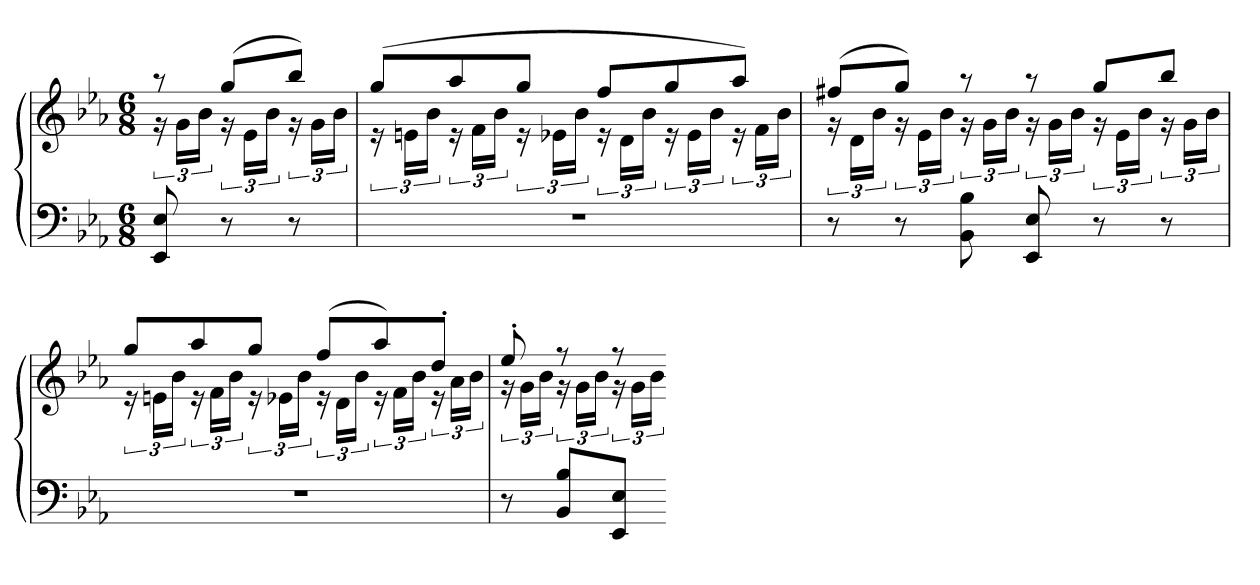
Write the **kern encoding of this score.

**kern	**kern
*part1	*part1
*staff2	*staff1
*clefF4	*clefG2
*k[b-e-a-]	*k[b-e-a-]
*M6/8	*M6/8
=	=
*	*^
8EE- 8E-	8r	24r
.	.	24gLL
.	.	24b-JJ
8r	(8ggL	24r
.	.	24e-LL
.	.	24b-JJ
8r	8bb-J)	24r
.	.	24gLL
.	.	24b-JJ
=	=	=
2.r	(8ggL	24r
.	.	24enLL
.	.	24b-JJ
.	8aa-	24r
.	.	24fLL
.	.	24b-JJ
.	8ggJ	24r
.	.	24e-XLL
.	.	24b-JJ
.	8ffL	24r
.	.	24dLL
.	.	24b-JJ
.	8gg	24r
.	.	24e-LL
.	.	24b-JJ
.	8aa-J)	24r
.	.	24fLL
.	.	24b-JJ
=	=	=
8r	(8ff#XL	24r
.	.	24dLL
.	.	24b-JJ
8r	8ggJ)	24r
.	.	24e-LL
.	.	24b-JJ
8BB- 8B-	8r	24r
.	.	24gLL
.	.	24b-JJ
8EE- 8E-	8r	24r
.	.	24gLL
.	.	24b-JJ
8r	8ggL	24r
.	.	24e-LL
.	.	24b-JJ
8r	8bb-J	24r
.	.	24gLL
.	.	24b-JJ
=	=	=
2.r	8ggL	24r
.	.	24enLL
.	.	24b-JJ
.	8aa-	24r
.	.	24fLL
.	.	24b-JJ
.	8ggJ	24r
.	.	24e-XLL
.	.	24b-JJ
.	(8ffL	24r
.	.	24dLL
.	.	24b-JJ
.	8aa-)	24r
.	.	24fLL
.	.	24b-JJ
.	8dd'J	24r
.	.	24a-LL
.	.	24b-JJ
=	=	=
8r	8ee-'	24r
.	.	24gLL
.	.	24b-JJ
8BB- 8B-L	8r	24r
.	.	24gLL
.	.	24b-JJ
8EE- 8E-J	8r	24r
.	.	24gLL
.	.	24b-JJ
*	*v	*v
=-	=-
*-	*-
